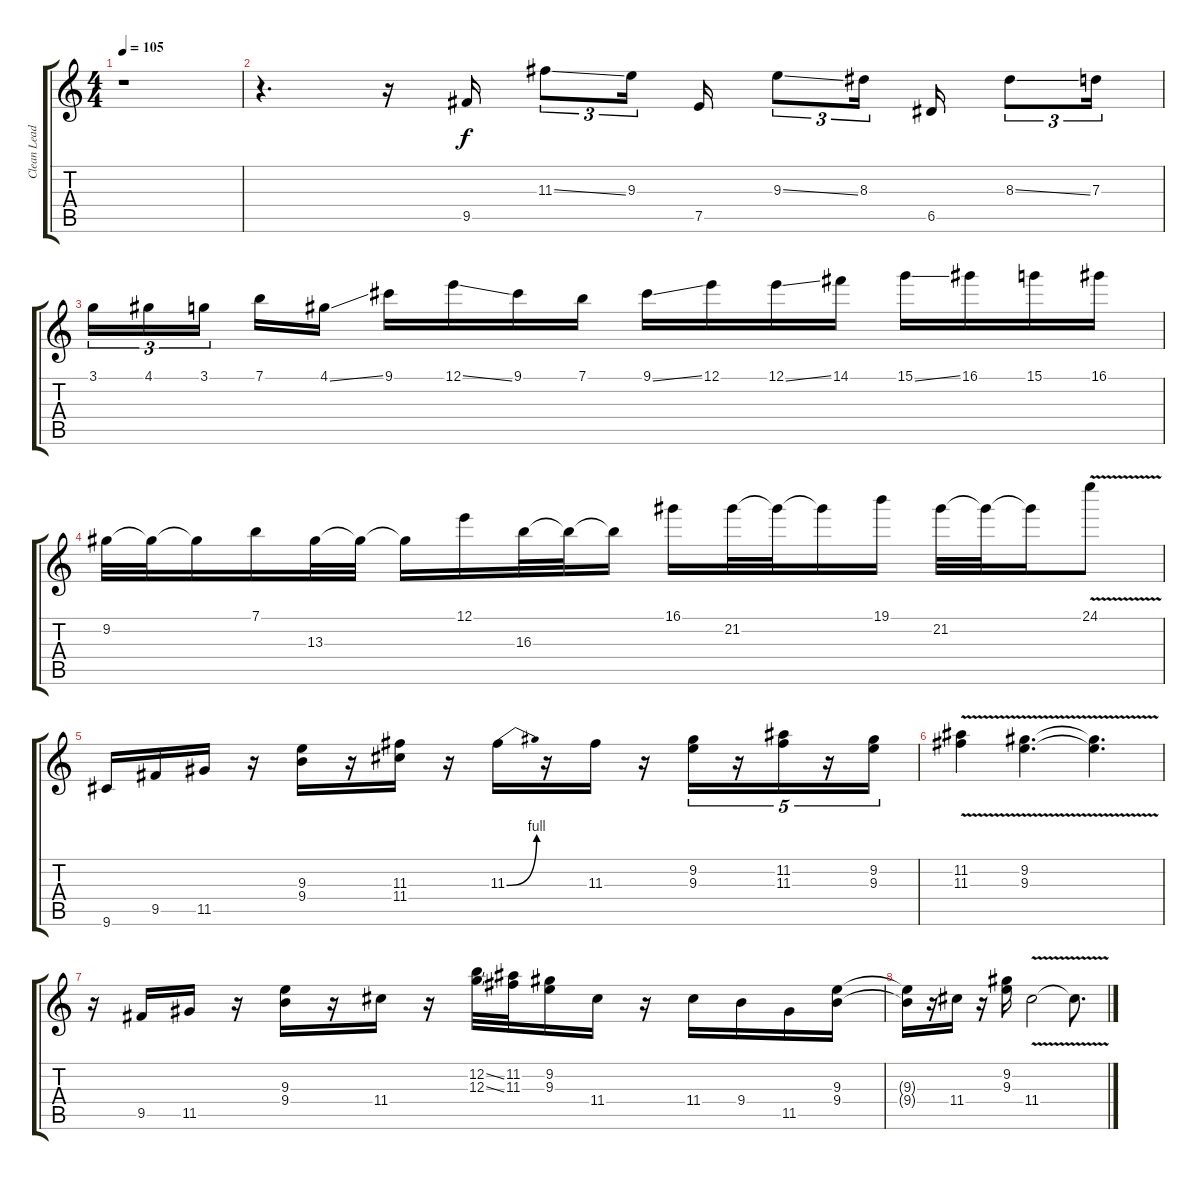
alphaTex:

\track ("Clean Lead" "Clean Lead") {instrument electricguitarjazz}
\staff {score tabs}
\tuning (E4 B3 G3 D3 A2 E2) {hide}
\ts (4 4)
\tempo 105
\clef g2
\ks c
r.1{dy f} |
r.4{d} r.16 9.5.16 11.3{ss}.8{tu (3 2)} 9.3.16{tu (3 2)} 7.5.16 9.3{ss}.8{tu (3 2)} 8.3.16{tu (3 2)} 6.5.16 8.3{ss}.8{tu (3 2)} 7.3.16{tu (3 2)} |
3.1.16{tu (3 2)} 4.1.16{tu (3 2)} 3.1.16{tu (3 2)} 7.1.16 4.1{ss}.16 9.1.16 12.1{ss}.16 9.1.16 7.1.16 9.1{ss}.16 12.1.16 12.1{ss}.16 14.1.16 15.1{ss}.16 16.1.16 15.1.16 16.1.16 |
9.2.32 9.2{t}.32 9.2{t}.16 7.1.16 13.3.32 13.3{t}.32 13.3{t}.16 12.1.16 16.3.32 16.3{t}.32 16.3{t}.16 16.1.16 21.2.32 21.2{t}.32 21.2{t}.16 19.1.16 21.2.32 21.2{t}.32 21.2{t}.16 24.1{v}.8 |
9.6.16 9.5.16 11.5.16 r.16 (9.3 9.4).16 r.16 (11.3 11.4).16 r.16 11.3{be (bend 0 0 60 4)}.16 r.16 11.3.16 r.16 (9.2 9.3).16{tu (5 4)} r.16{tu (5 4)} (11.2 11.3).16{tu (5 4)} r.16{tu (5 4)} (9.2 9.3).16{tu (5 4)} |
(11.2{v} 11.3{v}).4 (9.2{v} 9.3{v}).4{d} (9.2{v t} 9.3{v t}).4{d} |
r.16 9.5.16 11.5.16 r.16 (9.3 9.4).16 r.16 11.4.16 r.16 (12.2{ss} 12.3{ss}).32 (11.2 11.3).32 (9.2 9.3).16 11.4.16 r.16 11.4.16 9.4.16 11.5.16 (9.3 9.4).16 |
(9.3{t} 9.4{t}).16 r.16 11.4.16 r.16 (9.2 9.3).16 11.4{v}.2 11.4{v t}.8{d}
